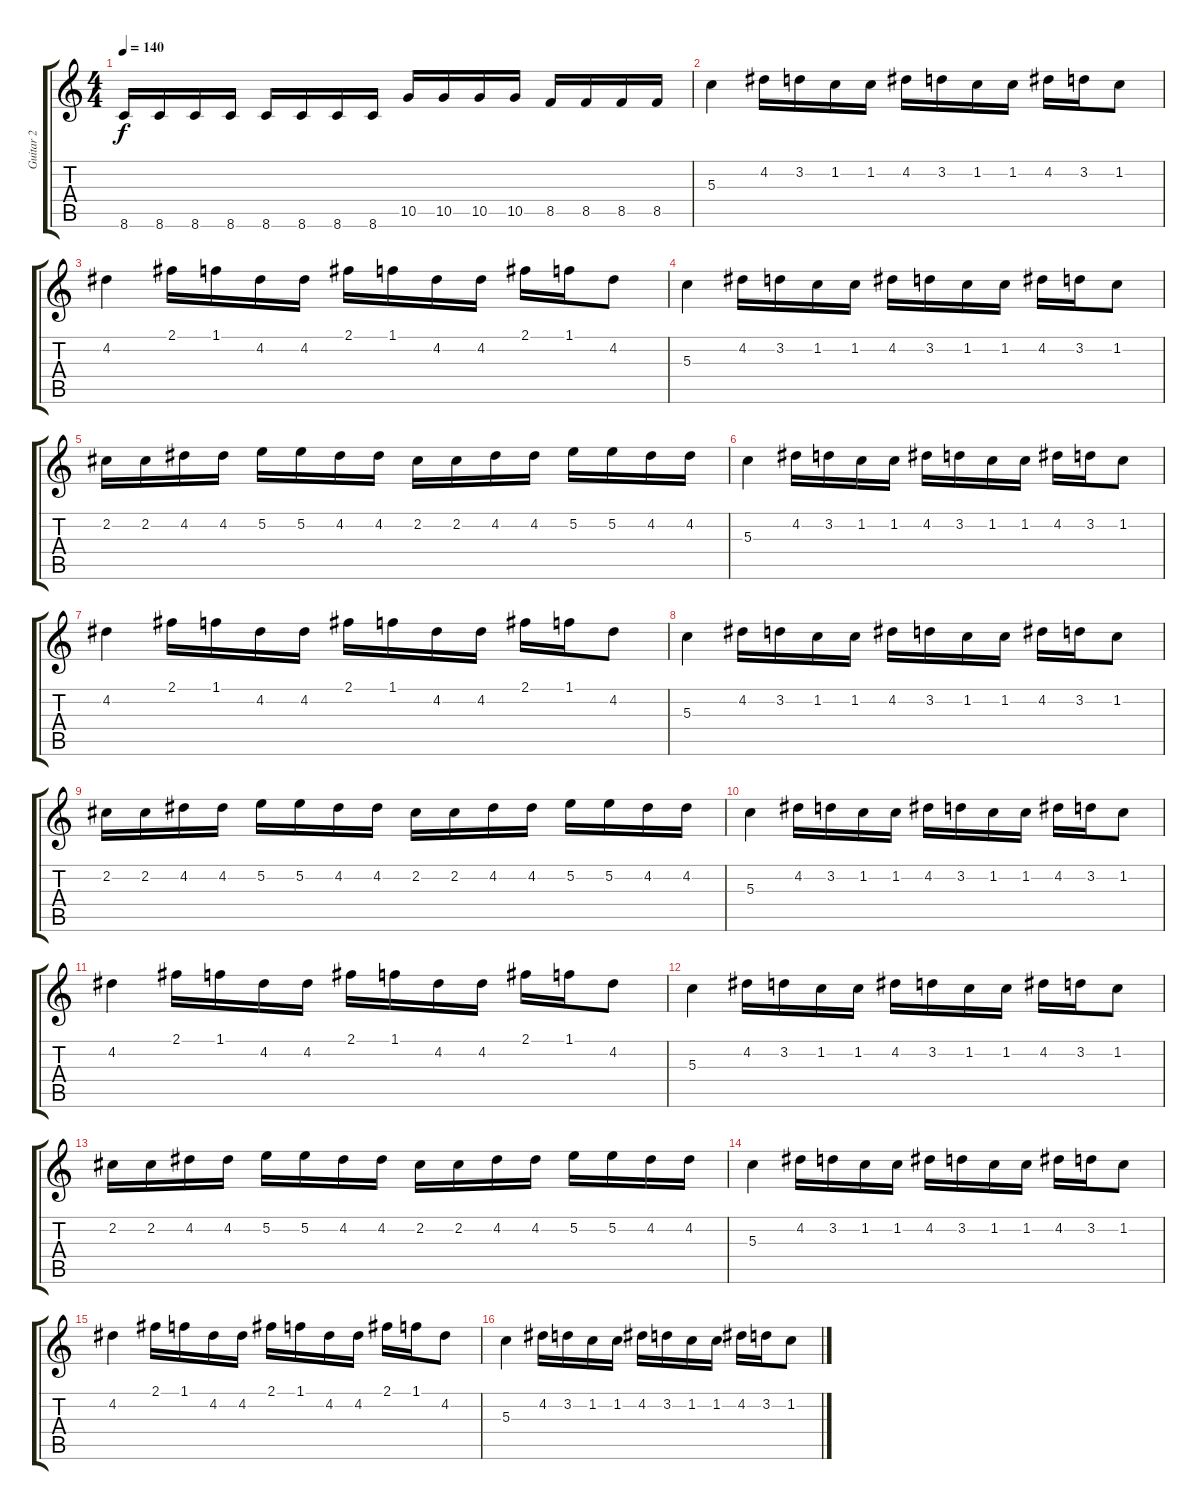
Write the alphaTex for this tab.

\track ("Guitar 2" "Guitar 2") {instrument distortionguitar}
\staff {score tabs}
\tuning (E4 B3 G3 D3 A2 E2) {hide}
\ts (4 4)
\tempo 140
\clef g2
\ks c
8.6.16{dy f} 8.6.16 8.6.16 8.6.16 8.6.16 8.6.16 8.6.16 8.6.16 10.5.16 10.5.16 10.5.16 10.5.16 8.5.16 8.5.16 8.5.16 8.5.16 |
5.3.4 4.2.16 3.2.16 1.2.16 1.2.16 4.2.16 3.2.16 1.2.16 1.2.16 4.2.16 3.2.16 1.2.8 |
4.2.4 2.1.16 1.1.16 4.2.16 4.2.16 2.1.16 1.1.16 4.2.16 4.2.16 2.1.16 1.1.16 4.2.8 |
5.3.4 4.2.16 3.2.16 1.2.16 1.2.16 4.2.16 3.2.16 1.2.16 1.2.16 4.2.16 3.2.16 1.2.8 |
2.2.16 2.2.16 4.2.16 4.2.16 5.2.16 5.2.16 4.2.16 4.2.16 2.2.16 2.2.16 4.2.16 4.2.16 5.2.16 5.2.16 4.2.16 4.2.16 |
5.3.4 4.2.16 3.2.16 1.2.16 1.2.16 4.2.16 3.2.16 1.2.16 1.2.16 4.2.16 3.2.16 1.2.8 |
4.2.4 2.1.16 1.1.16 4.2.16 4.2.16 2.1.16 1.1.16 4.2.16 4.2.16 2.1.16 1.1.16 4.2.8 |
5.3.4 4.2.16 3.2.16 1.2.16 1.2.16 4.2.16 3.2.16 1.2.16 1.2.16 4.2.16 3.2.16 1.2.8 |
2.2.16 2.2.16 4.2.16 4.2.16 5.2.16 5.2.16 4.2.16 4.2.16 2.2.16 2.2.16 4.2.16 4.2.16 5.2.16 5.2.16 4.2.16 4.2.16 |
5.3.4 4.2.16 3.2.16 1.2.16 1.2.16 4.2.16 3.2.16 1.2.16 1.2.16 4.2.16 3.2.16 1.2.8 |
4.2.4 2.1.16 1.1.16 4.2.16 4.2.16 2.1.16 1.1.16 4.2.16 4.2.16 2.1.16 1.1.16 4.2.8 |
5.3.4 4.2.16 3.2.16 1.2.16 1.2.16 4.2.16 3.2.16 1.2.16 1.2.16 4.2.16 3.2.16 1.2.8 |
2.2.16 2.2.16 4.2.16 4.2.16 5.2.16 5.2.16 4.2.16 4.2.16 2.2.16 2.2.16 4.2.16 4.2.16 5.2.16 5.2.16 4.2.16 4.2.16 |
5.3.4 4.2.16 3.2.16 1.2.16 1.2.16 4.2.16 3.2.16 1.2.16 1.2.16 4.2.16 3.2.16 1.2.8 |
4.2.4 2.1.16 1.1.16 4.2.16 4.2.16 2.1.16 1.1.16 4.2.16 4.2.16 2.1.16 1.1.16 4.2.8 |
5.3.4 4.2.16 3.2.16 1.2.16 1.2.16 4.2.16 3.2.16 1.2.16 1.2.16 4.2.16 3.2.16 1.2.8
